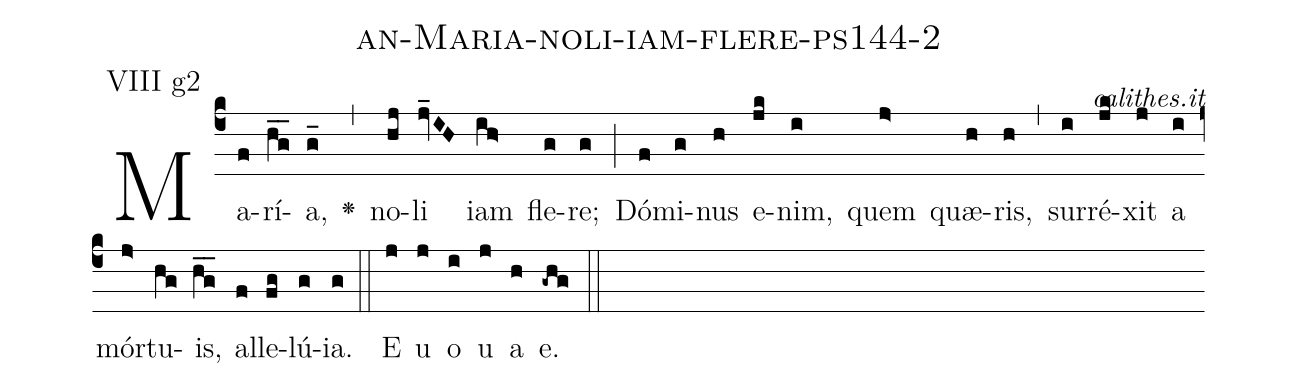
name: an-Maria-noli-iam-flere-ps144-2;
commentary: calithes.it;
annotation: VIII g2;
%%
(c4)Ma(f)rí(hg__)a,(g_) <v>\greheightstar</v>(,) no(hj)li(jv_IH) iam(ih>) fle(g)re;(g) (;) Dó(f)mi(g)nus(h) e(jk)nim,(i) quem(j>) quæ(h)ris,(h) (,) sur(i)ré(jk)xit(j) a(i) mór(j>)tu(hg)is,(hg__) al(f)le(fg)lú(g)ia.(g) (::)
E(j) u(j) o(i) u(j) a(h) e.(-ghg) (::)
